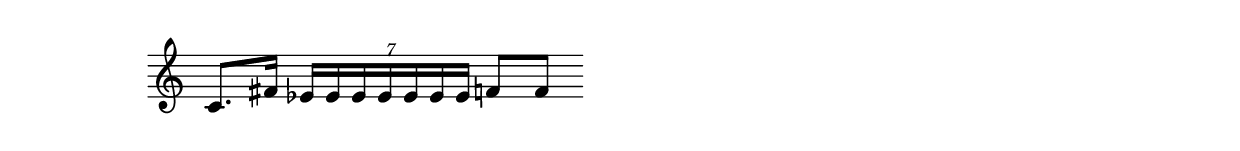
#(ly:set-option 'midi-extension "mid")
\version "2.12.3"
\include "english.ly"
\header{ 
}
%{
S--M ggggggg mm
%}
melody = {
\once \override Staff.TimeSignature #'stencil = ##f
\clef treble
\key c 
\major
\cadenzaOn
  c'8.[ fs'16] \times 4/7{ ef'16[ ef'16 ef'16 ef'16 ef'16 ef'16 ef'16] }  f'8[ f'8]  
 }
text = \lyricmode {
           
}
\score{

<<
\new Voice = "one" {
\melody
}
\new Lyrics \lyricsto "one" \text
>>
\layout {
\context {
\Score
}
}
\midi {
\context {
\Score
tempoWholesPerMinute = #(ly:make-moment 200 4)
}
}
}